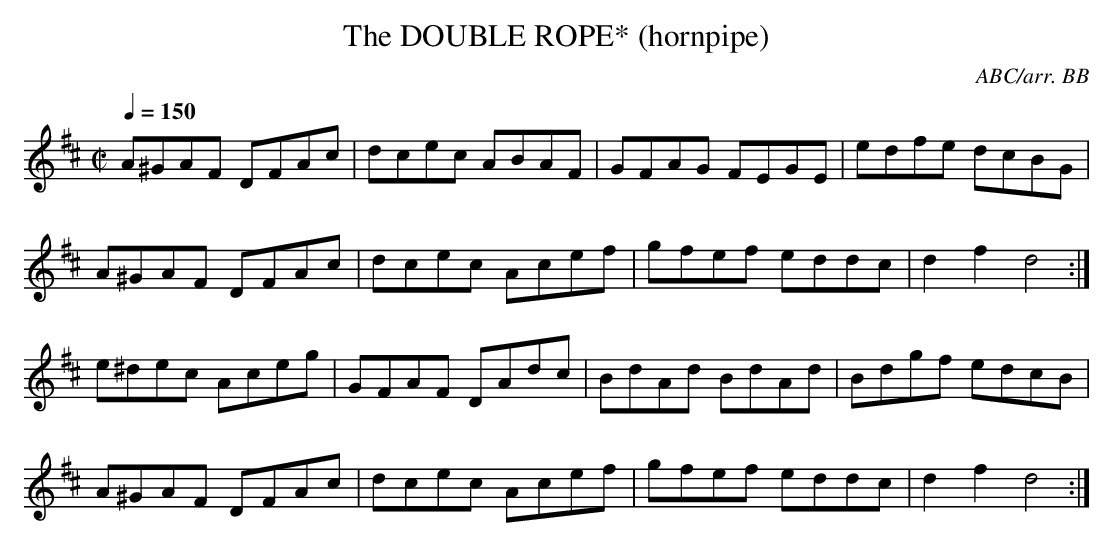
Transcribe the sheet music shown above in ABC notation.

X:1
T:DOUBLE ROPE* (hornpipe), The
C:ABC/arr. BB
Sigr. Ferzi is the composer (or maybe a dancer?)
L:1/8
M:C|
Q:1/4=150
K:D
A^GAF DFAc|dcec ABAF|GFAG FEGE|edfe dcBG|
A^GAF DFAc|dcec Acef|gfef eddc|d2f2 d4 :|
e^dec Aceg|GFAF DAdc|BdAd BdAd|Bdgf edcB|
A^GAF DFAc|dcec Acef|gfef eddc|d2f2 d4 :|
